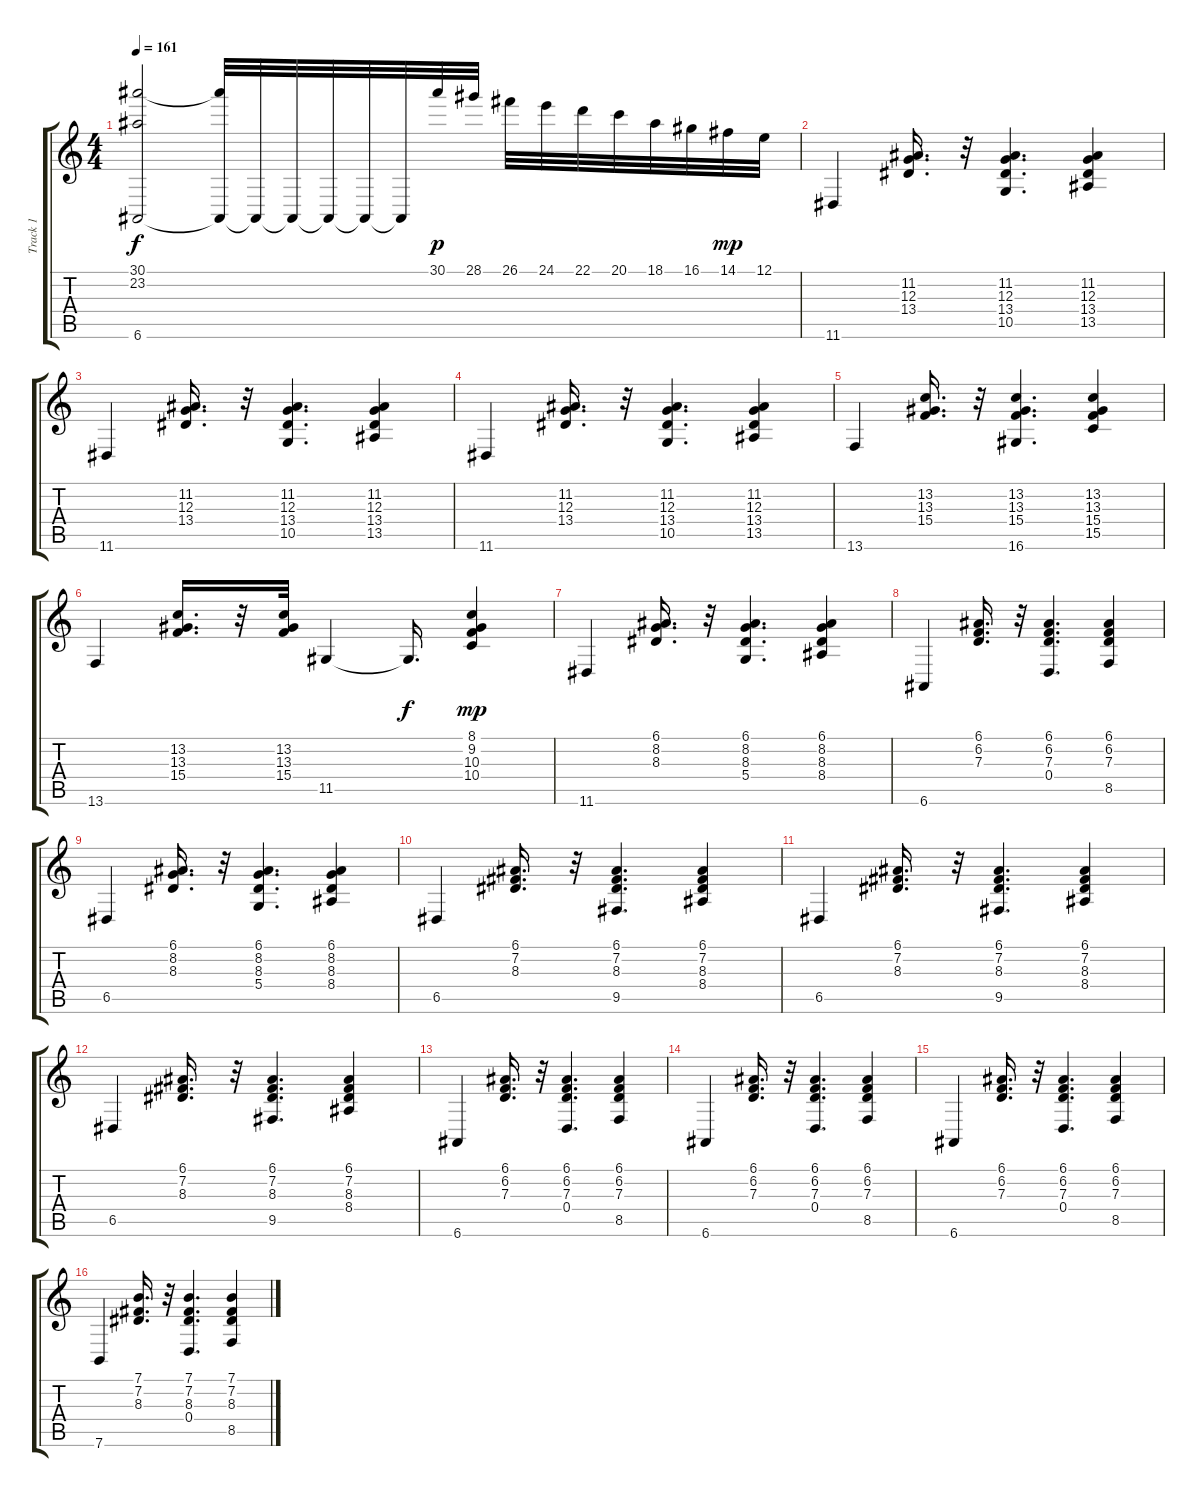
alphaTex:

\track ("Track 1" "Track 1") {instrument acousticgrandpiano}
\staff {score tabs}
\tuning (E4 B3 G3 D3 A2 E2) {hide}
\ts (4 4)
\tempo 161
\clef g2
\ks c
(30.1 23.2 6.6).2{dy f} (30.1{t} 6.6{t}).32 6.6{t}.32 6.6{t}.32 6.6{t}.32 6.6{t}.32 6.6{t}.32 30.1.32{dy p} 28.1.32 26.1.32 24.1.32 22.1.32 20.1.32 18.1.32 16.1.32 14.1.32{dy mp} 12.1.32 |
11.6.4 (11.2 12.3 13.4).16{d} r.32 (11.2 12.3 13.4 10.5).4{d} (11.2 12.3 13.4 13.5).4 |
11.6.4 (11.2 12.3 13.4).16{d} r.32 (11.2 12.3 13.4 10.5).4{d} (11.2 12.3 13.4 13.5).4 |
11.6.4 (11.2 12.3 13.4).16{d} r.32 (11.2 12.3 13.4 10.5).4{d} (11.2 12.3 13.4 13.5).4 |
13.6.4 (13.2 13.3 15.4).16{d} r.32 (13.2 13.3 15.4 16.6).4{d} (13.2 13.3 15.4 15.5).4 |
13.6.4 (13.2 13.3 15.4).16{d} r.32 (13.2 13.3 15.4).32 11.5.4 11.5{t}.16{d dy f} (8.1 9.2 10.3 10.4).4{dy mp} |
11.6.4 (6.1 8.2 8.3).16{d} r.32 (6.1 8.2 8.3 5.4).4{d} (6.1 8.2 8.3 8.4).4 |
6.6.4 (6.1 6.2 7.3).16{d} r.32 (6.1 6.2 7.3 0.4).4{d} (6.1 6.2 7.3 8.5).4 |
6.5.4 (6.1 8.2 8.3).16{d} r.32 (6.1 8.2 8.3 5.4).4{d} (6.1 8.2 8.3 8.4).4 |
6.5.4 (6.1 7.2 8.3).16{d} r.32 (6.1 7.2 8.3 9.5).4{d} (6.1 7.2 8.3 8.4).4 |
6.5.4 (6.1 7.2 8.3).16{d} r.32 (6.1 7.2 8.3 9.5).4{d} (6.1 7.2 8.3 8.4).4 |
6.5.4 (6.1 7.2 8.3).16{d} r.32 (6.1 7.2 8.3 9.5).4{d} (6.1 7.2 8.3 8.4).4 |
6.6.4 (6.1 6.2 7.3).16{d} r.32 (6.1 6.2 7.3 0.4).4{d} (6.1 6.2 7.3 8.5).4 |
6.6.4 (6.1 6.2 7.3).16{d} r.32 (6.1 6.2 7.3 0.4).4{d} (6.1 6.2 7.3 8.5).4 |
6.6.4 (6.1 6.2 7.3).16{d} r.32 (6.1 6.2 7.3 0.4).4{d} (6.1 6.2 7.3 8.5).4 |
7.6.4 (7.1 7.2 8.3).16{d} r.32 (7.1 7.2 8.3 0.4).4{d} (7.1 7.2 8.3 8.5).4
